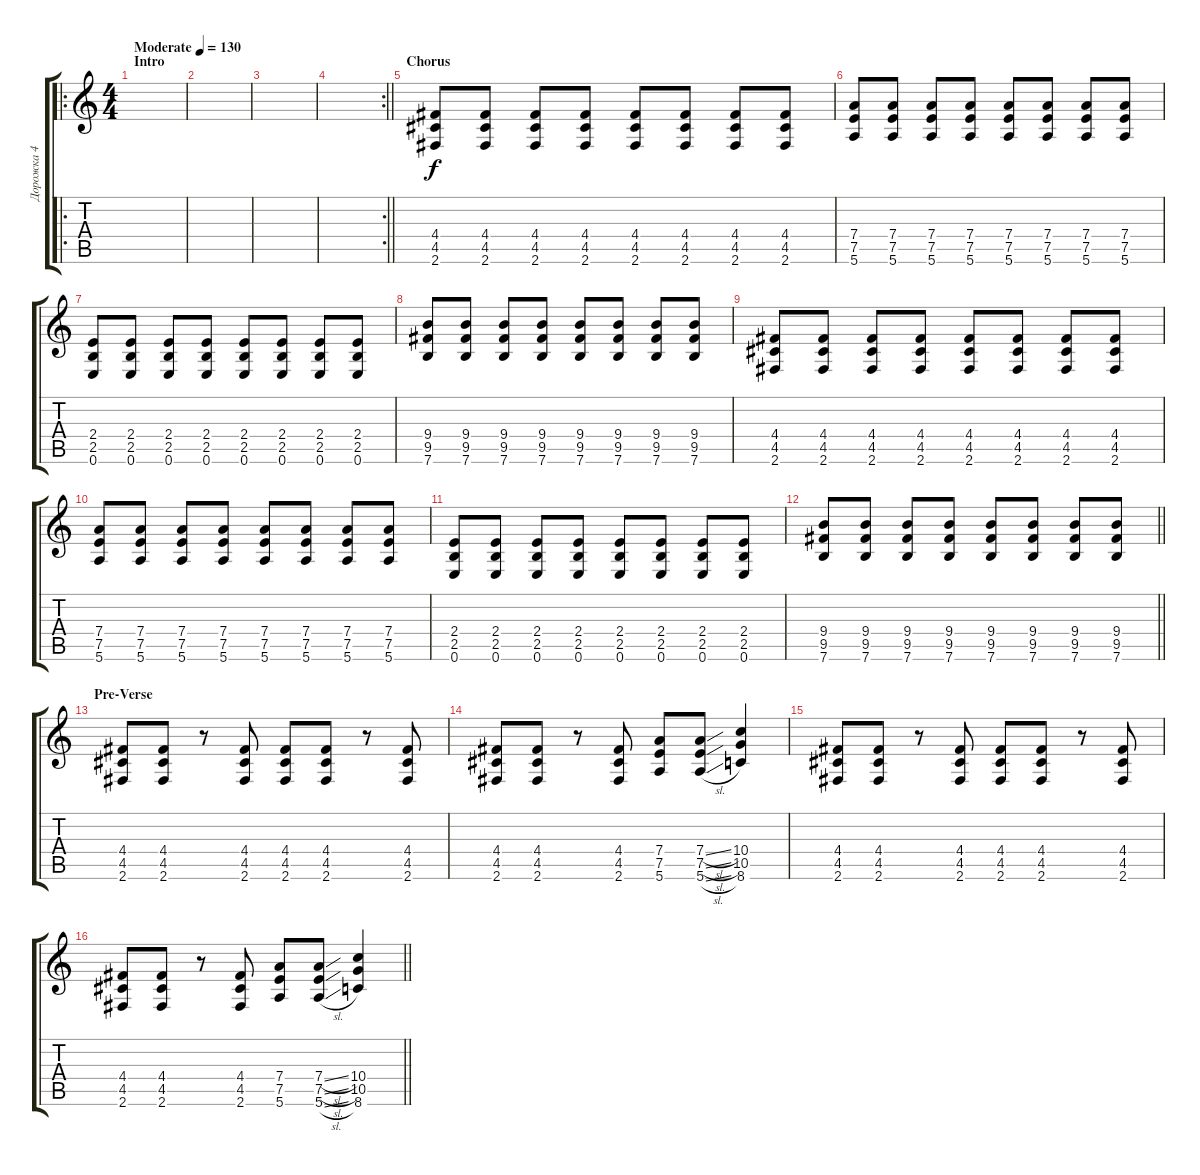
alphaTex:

\track ("Дорожка 4" "Дорожка 4") {instrument distortionguitar}
\staff {score tabs}
\tuning (E4 B3 G3 D3 A2 E2) {hide}
\ro
\ts (4 4)
\section ("" "Intro")
\tempo (130 "Moderate")
\clef g2
\ks c
|
|
|
\rc 2
\barLineRight lightlight
|
\section ("" "Chorus")
(4.4 4.5 2.6).8 (4.4 4.5 2.6).8 (4.4 4.5 2.6).8 (4.4 4.5 2.6).8 (4.4 4.5 2.6).8 (4.4 4.5 2.6).8 (4.4 4.5 2.6).8 (4.4 4.5 2.6).8 |
(7.4 7.5 5.6).8 (7.4 7.5 5.6).8 (7.4 7.5 5.6).8 (7.4 7.5 5.6).8 (7.4 7.5 5.6).8 (7.4 7.5 5.6).8 (7.4 7.5 5.6).8 (7.4 7.5 5.6).8 |
(2.4 2.5 0.6).8 (2.4 2.5 0.6).8 (2.4 2.5 0.6).8 (2.4 2.5 0.6).8 (2.4 2.5 0.6).8 (2.4 2.5 0.6).8 (2.4 2.5 0.6).8 (2.4 2.5 0.6).8 |
(9.4 9.5 7.6).8 (9.4 9.5 7.6).8 (9.4 9.5 7.6).8 (9.4 9.5 7.6).8 (9.4 9.5 7.6).8 (9.4 9.5 7.6).8 (9.4 9.5 7.6).8 (9.4 9.5 7.6).8 |
(4.4 4.5 2.6).8 (4.4 4.5 2.6).8 (4.4 4.5 2.6).8 (4.4 4.5 2.6).8 (4.4 4.5 2.6).8 (4.4 4.5 2.6).8 (4.4 4.5 2.6).8 (4.4 4.5 2.6).8 |
(7.4 7.5 5.6).8 (7.4 7.5 5.6).8 (7.4 7.5 5.6).8 (7.4 7.5 5.6).8 (7.4 7.5 5.6).8 (7.4 7.5 5.6).8 (7.4 7.5 5.6).8 (7.4 7.5 5.6).8 |
(2.4 2.5 0.6).8 (2.4 2.5 0.6).8 (2.4 2.5 0.6).8 (2.4 2.5 0.6).8 (2.4 2.5 0.6).8 (2.4 2.5 0.6).8 (2.4 2.5 0.6).8 (2.4 2.5 0.6).8 |
\barLineRight lightlight
(9.4 9.5 7.6).8 (9.4 9.5 7.6).8 (9.4 9.5 7.6).8 (9.4 9.5 7.6).8 (9.4 9.5 7.6).8 (9.4 9.5 7.6).8 (9.4 9.5 7.6).8 (9.4 9.5 7.6).8 |
\section ("" "Pre-Verse")
(4.4 4.5 2.6).8 (4.4 4.5 2.6).8 r.8 (4.4 4.5 2.6).8 (4.4 4.5 2.6).8 (4.4 4.5 2.6).8 r.8 (4.4 4.5 2.6).8 |
(4.4 4.5 2.6).8 (4.4 4.5 2.6).8 r.8 (4.4 4.5 2.6).8 (7.4 7.5 5.6).8 (7.4{sl} 7.5{sl} 5.6{sl}).8 (10.4 10.5 8.6).4 |
(4.4 4.5 2.6).8 (4.4 4.5 2.6).8 r.8 (4.4 4.5 2.6).8 (4.4 4.5 2.6).8 (4.4 4.5 2.6).8 r.8 (4.4 4.5 2.6).8 |
\barLineRight lightlight
(4.4 4.5 2.6).8 (4.4 4.5 2.6).8 r.8 (4.4 4.5 2.6).8 (7.4 7.5 5.6).8 (7.4{sl} 7.5{sl} 5.6{sl}).8 (10.4 10.5 8.6).4
